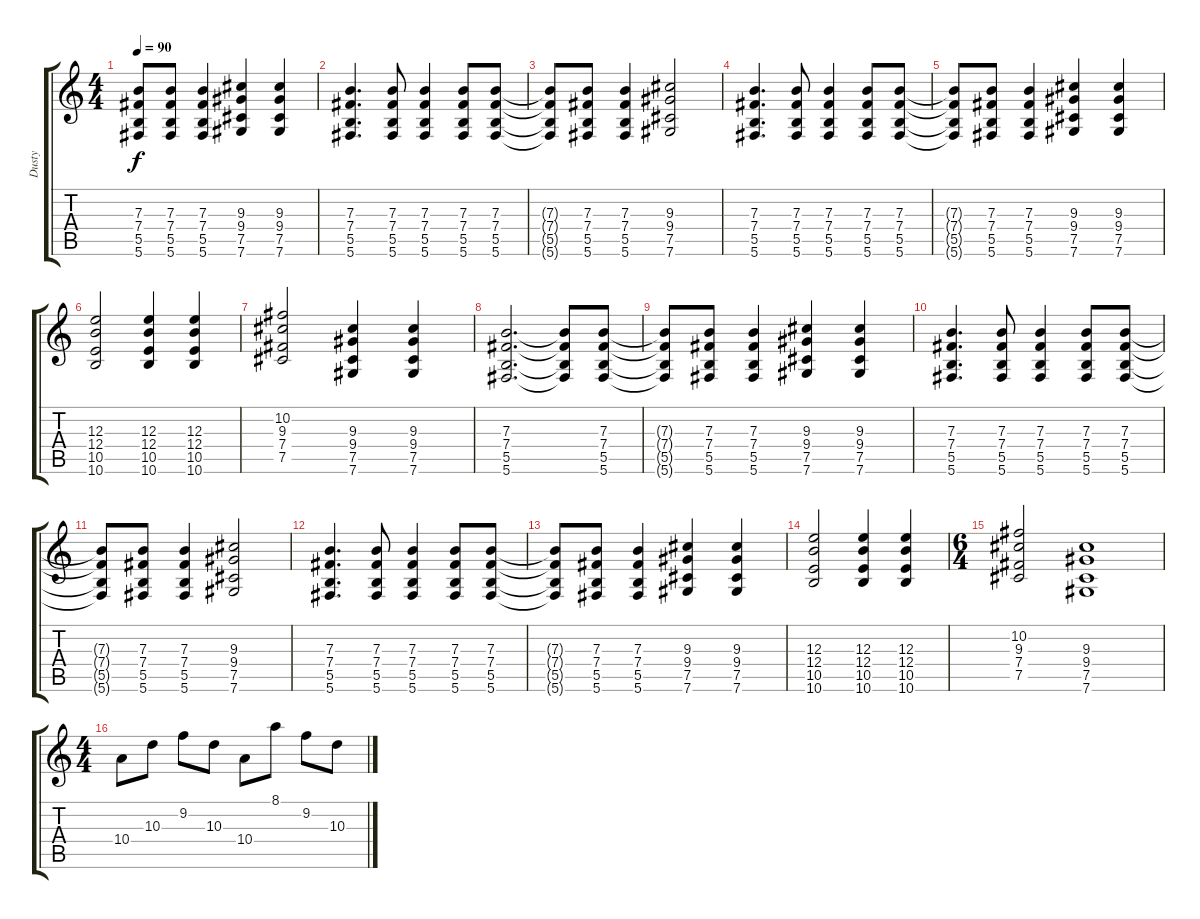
\track ("Dusty" "Dusty") {instrument distortionguitar}
\staff {score tabs}
\tuning (Db4 Ab3 E3 B2 Gb2 Db2) {hide}
\ts (4 4)
\tempo 90
\clef g2
\ks c
(7.3{t} 7.4{t} 5.5{t} 5.6{t}).8{dy f} (7.3 7.4 5.5 5.6).8 (7.3 7.4 5.5 5.6).4 (9.3 9.4 7.5 7.6).4 (9.3 9.4 7.5 7.6).4 |
(7.3 7.4 5.5 5.6).4{d} (7.3 7.4 5.5 5.6).8 (7.3 7.4 5.5 5.6).4 (7.3 7.4 5.5 5.6).8 (7.3 7.4 5.5 5.6).8 |
(7.3{t} 7.4{t} 5.5{t} 5.6{t}).8 (7.3 7.4 5.5 5.6).8 (7.3 7.4 5.5 5.6).4 (9.3 9.4 7.5 7.6).2 |
(7.3 7.4 5.5 5.6).4{d} (7.3 7.4 5.5 5.6).8 (7.3 7.4 5.5 5.6).4 (7.3 7.4 5.5 5.6).8 (7.3 7.4 5.5 5.6).8 |
(7.3{t} 7.4{t} 5.5{t} 5.6{t}).8 (7.3 7.4 5.5 5.6).8 (7.3 7.4 5.5 5.6).4 (9.3 9.4 7.5 7.6).4 (9.3 9.4 7.5 7.6).4 |
(12.3 12.4 10.5 10.6).2 (12.3 12.4 10.5 10.6).4 (12.3 12.4 10.5 10.6).4 |
(10.2 9.3 7.4 7.5).2 (9.3 9.4 7.5 7.6).4 (9.3 9.4 7.5 7.6).4 |
(7.3 7.4 5.5 5.6).2{d} (7.3{t} 7.4{t} 5.5{t} 5.6{t}).8 (7.3 7.4 5.5 5.6).8 |
(7.3{t} 7.4{t} 5.5{t} 5.6{t}).8 (7.3 7.4 5.5 5.6).8 (7.3 7.4 5.5 5.6).4 (9.3 9.4 7.5 7.6).4 (9.3 9.4 7.5 7.6).4 |
(7.3 7.4 5.5 5.6).4{d} (7.3 7.4 5.5 5.6).8 (7.3 7.4 5.5 5.6).4 (7.3 7.4 5.5 5.6).8 (7.3 7.4 5.5 5.6).8 |
(7.3{t} 7.4{t} 5.5{t} 5.6{t}).8 (7.3 7.4 5.5 5.6).8 (7.3 7.4 5.5 5.6).4 (9.3 9.4 7.5 7.6).2 |
(7.3 7.4 5.5 5.6).4{d} (7.3 7.4 5.5 5.6).8 (7.3 7.4 5.5 5.6).4 (7.3 7.4 5.5 5.6).8 (7.3 7.4 5.5 5.6).8 |
(7.3{t} 7.4{t} 5.5{t} 5.6{t}).8 (7.3 7.4 5.5 5.6).8 (7.3 7.4 5.5 5.6).4 (9.3 9.4 7.5 7.6).4 (9.3 9.4 7.5 7.6).4 |
(12.3 12.4 10.5 10.6).2 (12.3 12.4 10.5 10.6).4 (12.3 12.4 10.5 10.6).4 |
\ts (6 4)
(10.2 9.3 7.4 7.5).2 (9.3 9.4 7.5 7.6).1 |
\ts (4 4)
10.4.8{volume 6 instrument acousticguitarsteel} 10.3.8 9.2.8 10.3.8 10.4.8 8.1.8 9.2.8 10.3.8
